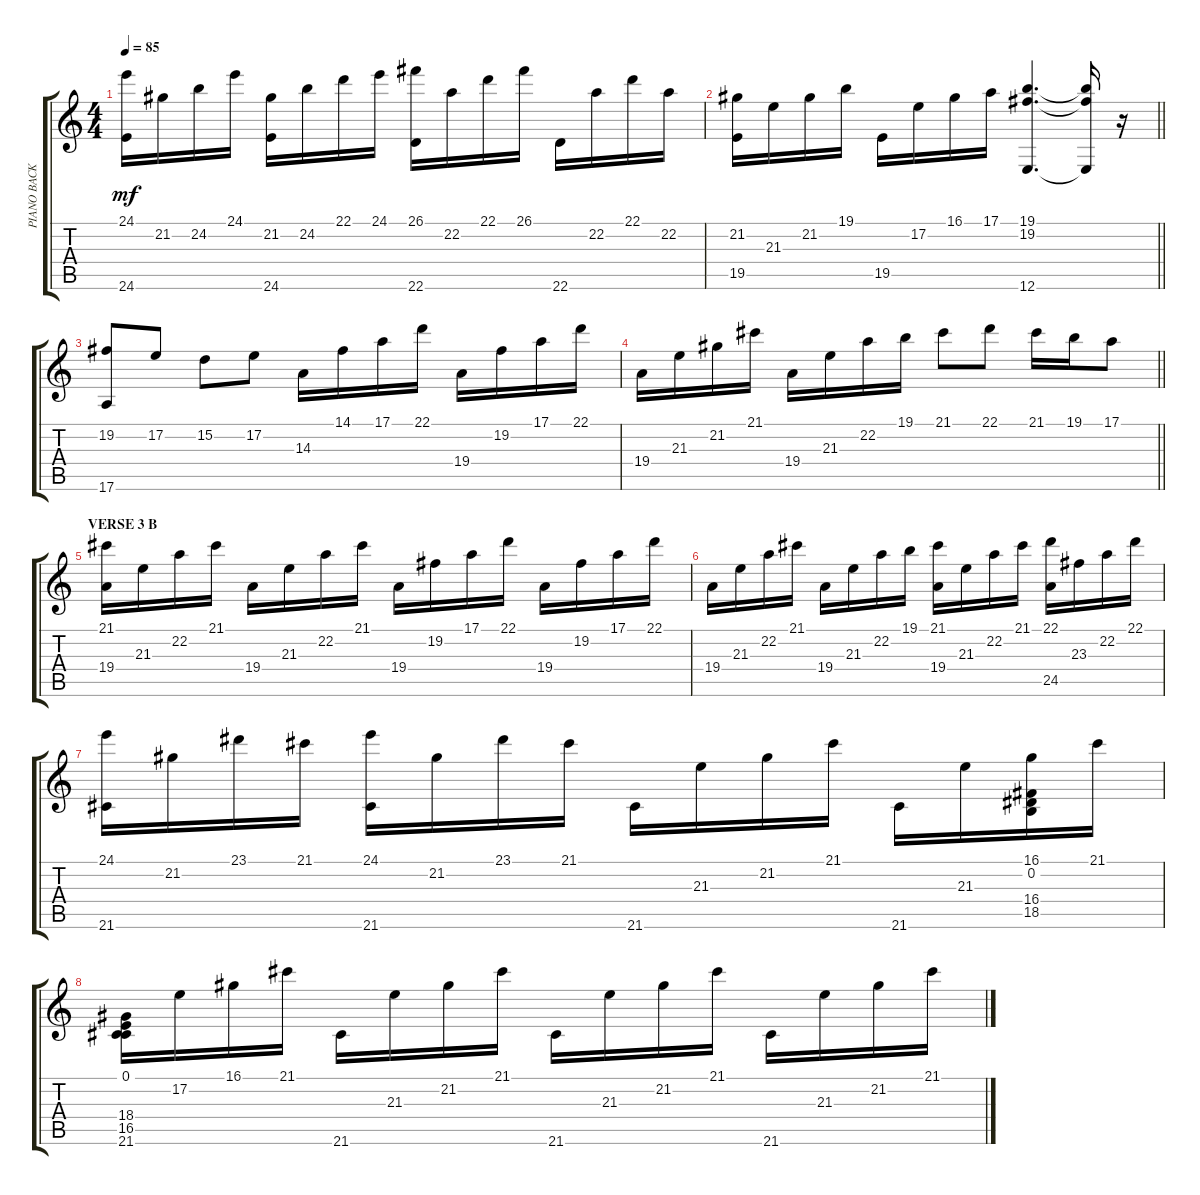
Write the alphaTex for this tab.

\track ("PIANO BACKING" "PIANO BACK") {instrument electricgrandpiano}
\staff {score tabs}
\tuning (E4 B3 G3 D3 A2 E2) {hide}
\ts (4 4)
\tempo 85
\clef g2
\ks c
(24.1 24.6).16{dy mf} 21.2.16 24.2.16 24.1.16 (21.2 24.6).16 24.2.16 22.1.16 24.1.16 (26.1 22.6).16 22.2.16 22.1.16 26.1.16 22.6.16 22.2.16 22.1.16 22.2.16 |
\barLineRight lightlight
(21.2 19.5).16 21.3.16 21.2.16 19.1.16 19.5.16 17.2.16 16.1.16 17.1.16 (19.1 19.2 12.6).4{d} (19.1{t} 19.2{t} 12.6{t}).16 r.16 |
(19.2 17.6).8 17.2.8 15.2.8 17.2.8 14.3.16 14.1.16 17.1.16 22.1.16 19.4.16 19.2.16 17.1.16 22.1.16 |
\barLineRight lightlight
19.4.16 21.3.16 21.2.16 21.1.16 19.4.16 21.3.16 22.2.16 19.1.16 21.1.8 22.1.8 21.1.16 19.1.16 17.1.8 |
\section ("" "VERSE 3 B")
(21.1 19.4).16 21.3.16 22.2.16 21.1.16 19.4.16 21.3.16 22.2.16 21.1.16 19.4.16 19.2.16 17.1.16 22.1.16 19.4.16 19.2.16 17.1.16 22.1.16 |
19.4.16 21.3.16 22.2.16 21.1.16 19.4.16 21.3.16 22.2.16 19.1.16 (21.1 19.4).16 21.3.16 22.2.16 21.1.16 (22.1 24.5).16 23.3.16 22.2.16 22.1.16 |
(24.1 21.6).16 21.2.16 23.1.16 21.1.16 (24.1 21.6).16 21.2.16 23.1.16 21.1.16 21.6.16 21.3.16 21.2.16 21.1.16 21.6.16 21.3.16 (16.1 0.2 16.4 18.5).16 21.1.16 |
(0.1 18.4 16.5 21.6).16 17.2.16 16.1.16 21.1.16 21.6.16 21.3.16 21.2.16 21.1.16 21.6.16 21.3.16 21.2.16 21.1.16 21.6.16 21.3.16 21.2.16 21.1.16
